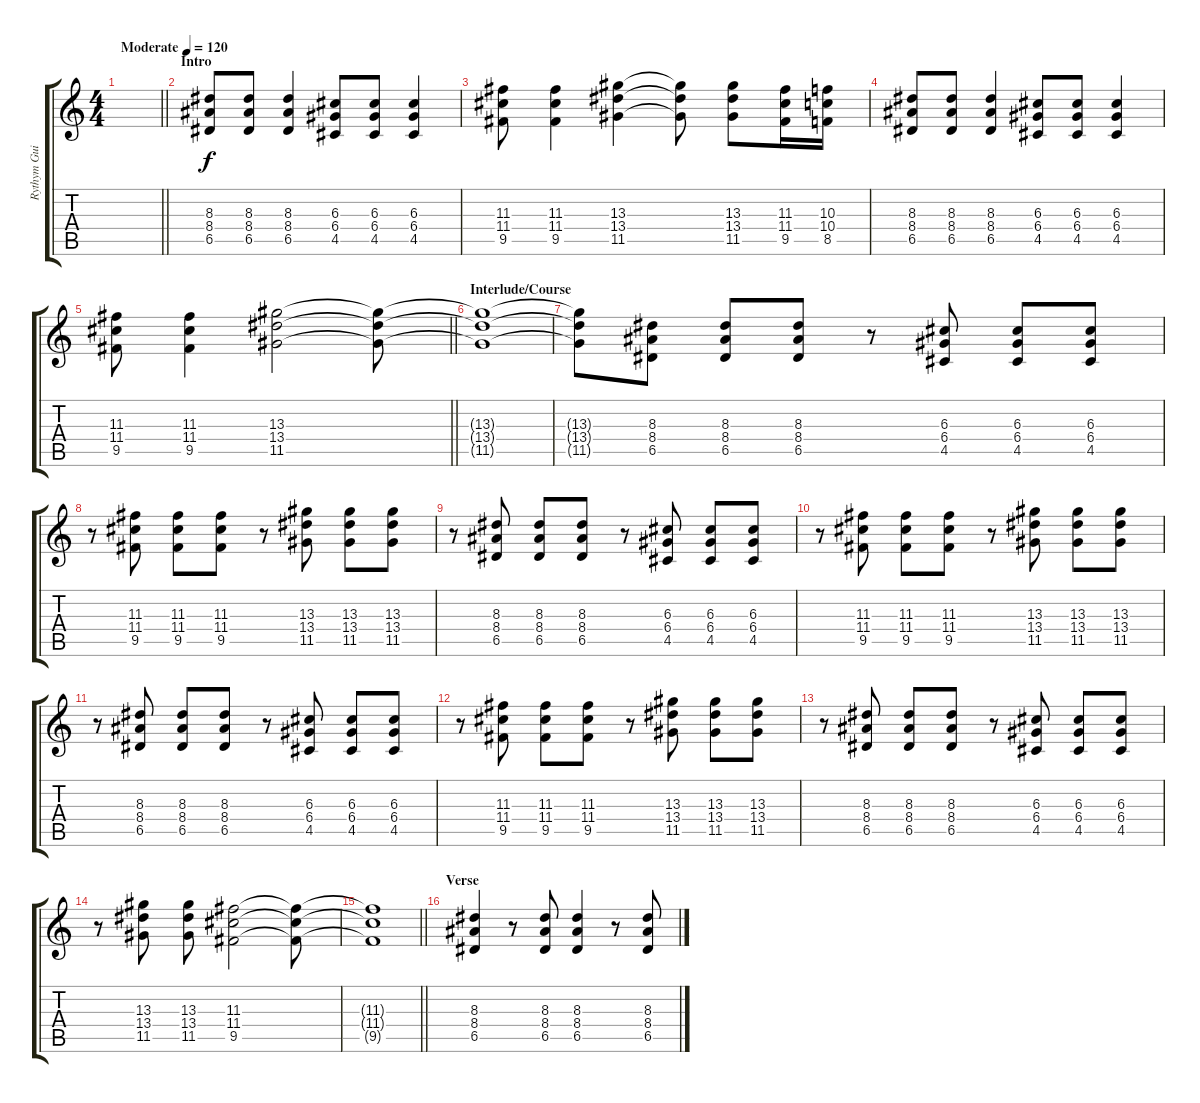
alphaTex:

\track ("Rythym Guitar" "Rythym Gui") {instrument overdrivenguitar}
\staff {score tabs}
\tuning (E4 B3 G3 D3 A2 E2) {hide}
\ts (4 4)
\tempo (120 "Moderate")
\clef g2
\barLineRight lightlight
\ks c
|
\section ("" "Intro")
(8.3 8.4 6.5).8 (8.3 8.4 6.5).8 (8.3 8.4 6.5).4 (6.3 6.4 4.5).8 (6.3 6.4 4.5).8 (6.3 6.4 4.5).4 |
(11.3 11.4 9.5).8 (11.3 11.4 9.5).4 (13.3 13.4 11.5).4 (13.3{t} 13.4{t} 11.5{t}).8 (13.3 13.4 11.5).8 (11.3 11.4 9.5).16 (10.3 10.4 8.5).16 |
(8.3 8.4 6.5).8 (8.3 8.4 6.5).8 (8.3 8.4 6.5).4 (6.3 6.4 4.5).8 (6.3 6.4 4.5).8 (6.3 6.4 4.5).4 |
\barLineRight lightlight
(11.3 11.4 9.5).8 (11.3 11.4 9.5).4 (13.3 13.4 11.5).2 (13.3{t} 13.4{t} 11.5{t}).8 |
\section ("" "Interlude/Course")
(13.3{t} 13.4{t} 11.5{t}).1 |
(13.3{t} 13.4{t} 11.5{t}).8 (8.3 8.4 6.5).8 (8.3 8.4 6.5).8 (8.3 8.4 6.5).8 r.8 (6.3 6.4 4.5).8 (6.3 6.4 4.5).8 (6.3 6.4 4.5).8 |
r.8 (11.3 11.4 9.5).8 (11.3 11.4 9.5).8 (11.3 11.4 9.5).8 r.8 (13.3 13.4 11.5).8 (13.3 13.4 11.5).8 (13.3 13.4 11.5).8 |
r.8 (8.3 8.4 6.5).8 (8.3 8.4 6.5).8 (8.3 8.4 6.5).8 r.8 (6.3 6.4 4.5).8 (6.3 6.4 4.5).8 (6.3 6.4 4.5).8 |
r.8 (11.3 11.4 9.5).8 (11.3 11.4 9.5).8 (11.3 11.4 9.5).8 r.8 (13.3 13.4 11.5).8 (13.3 13.4 11.5).8 (13.3 13.4 11.5).8 |
r.8 (8.3 8.4 6.5).8 (8.3 8.4 6.5).8 (8.3 8.4 6.5).8 r.8 (6.3 6.4 4.5).8 (6.3 6.4 4.5).8 (6.3 6.4 4.5).8 |
r.8 (11.3 11.4 9.5).8 (11.3 11.4 9.5).8 (11.3 11.4 9.5).8 r.8 (13.3 13.4 11.5).8 (13.3 13.4 11.5).8 (13.3 13.4 11.5).8 |
r.8 (8.3 8.4 6.5).8 (8.3 8.4 6.5).8 (8.3 8.4 6.5).8 r.8 (6.3 6.4 4.5).8 (6.3 6.4 4.5).8 (6.3 6.4 4.5).8 |
r.8 (13.3 13.4 11.5).8 (13.3 13.4 11.5).8 (11.3 11.4 9.5).2 (11.3{t} 11.4{t} 9.5{t}).8 |
\barLineRight lightlight
(11.3{t} 11.4{t} 9.5{t}).1 |
\section ("" "Verse")
(8.3 8.4 6.5).4 r.8 (8.3 8.4 6.5).8 (8.3 8.4 6.5).4 r.8 (8.3 8.4 6.5).8
